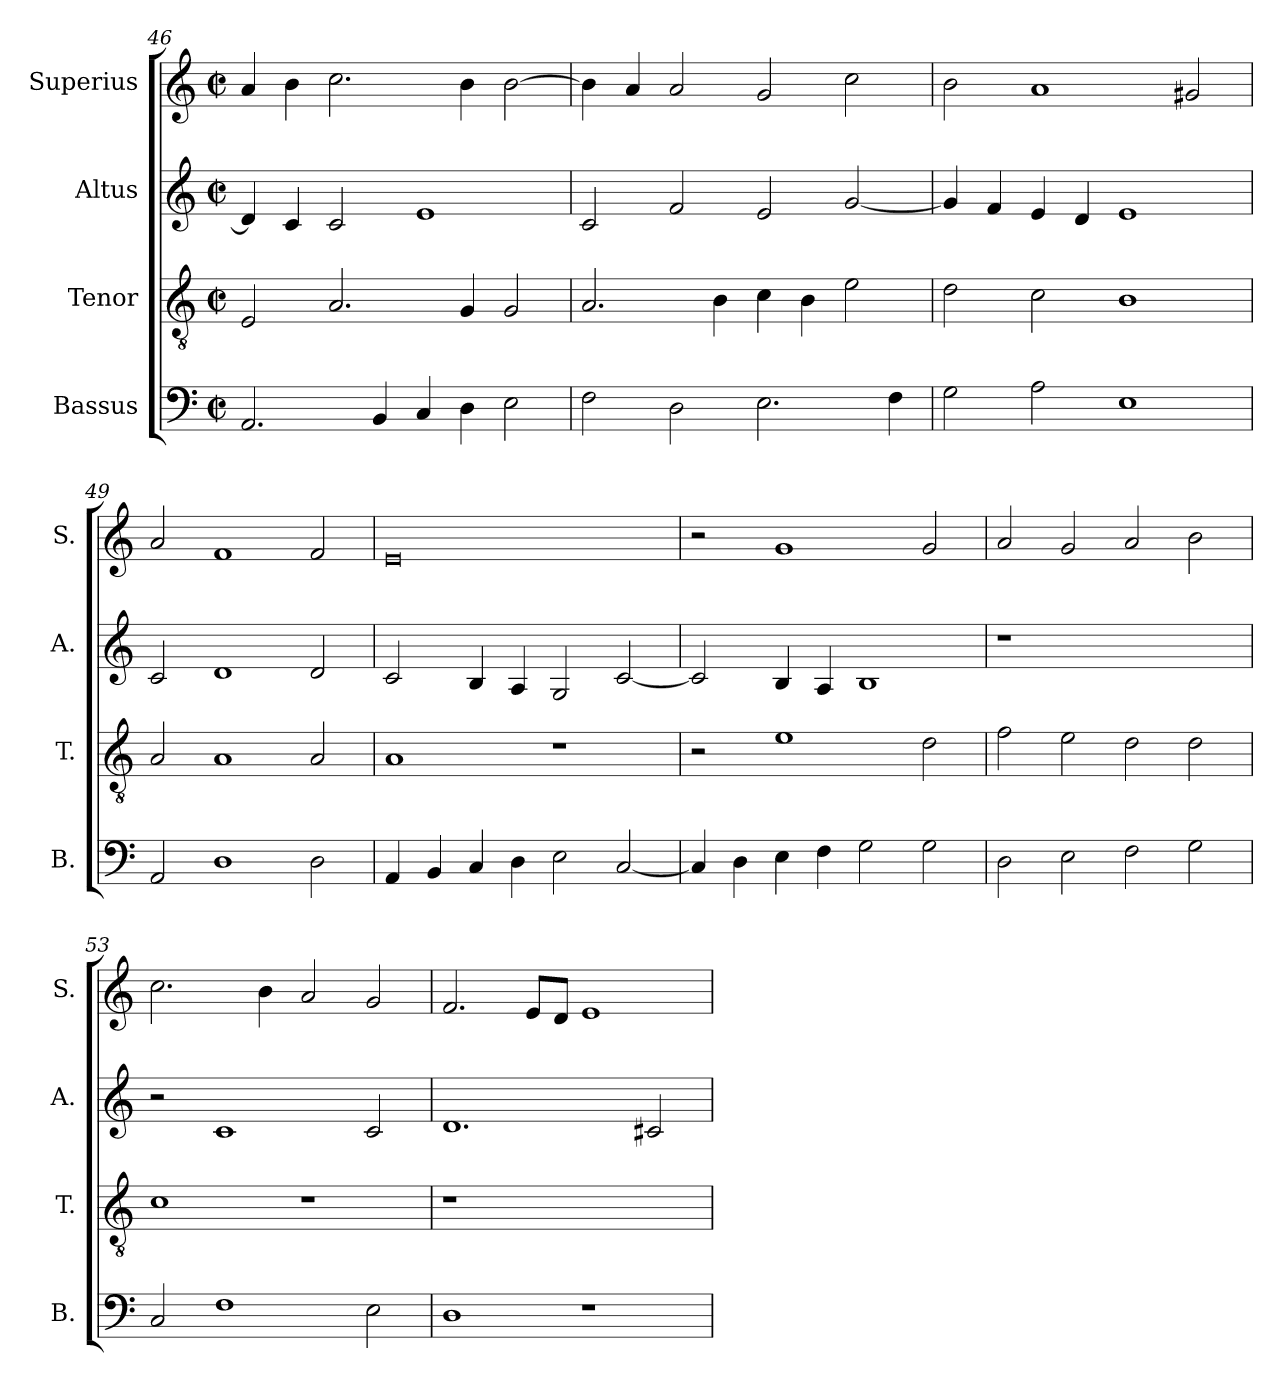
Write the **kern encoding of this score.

**kern	**kern	**kern	**kern
*part4	*part3	*part2	*part1
*staff4	*staff3	*staff2	*staff1
*I"Bassus	*I"Tenor	*I"Altus	*I"Superius
*I'B.	*I'T.	*I'A.	*I'S.
*clefF4	*clefGv2	*clefG2	*clefG2
*	*ITrd7c12	*	*
*k[]	*k[]	*k[]	*k[]
*C:	*C:	*C:	*C:
*M2/2	*M2/2	*M2/2	*M2/2
*met(c|)	*met(c|)	*met(c|)	*met(c|)
=46	=46	=46	=46
2.AAi/	2EEi/	4di/]	4ai/
.	.	4ci/	4bi\
.	2.AAi/	2ci/	2.cci\
4BBi/	.	.	.
4Ci/	.	1ei	.
4Di\	4GGi/	.	4bi\
2Ei\	2GGi/	.	[>2bi\
=47	=47	=47	=47
2Fi\	2.AAi/	2ci/	4bi\]
.	.	.	4ai/
2Di\	.	2fi/	2ai/
.	4BBi\	.	.
2.Ei\	4Ci\	2ei/	2gi/
.	4BBi\	.	.
.	2Ei\	[<2gi/	2cci\
4Fi\	.	.	.
=48	=48	=48	=48
2Gi\	2Di\	4gi/]	2bi\
.	.	4fi/	.
2Ai\	2Ci\	4ei/	1ai
.	.	4di/	.
1Ei	1BBi	1ei	.
.	.	.	2g#Xi/
=49	=49	=49	=49
2AAi/	2AAi/	2ci/	2ai/
1Di	1AAi	1di	1fi
2Di\	2AAi/	2di/	2fi/
!!LO:LB:g=z
=50	=50	=50	=50
4AAi/	1AAi	2ci/	0ei
4BBi/	.	.	.
4Ci/	.	4Bi/	.
4Di\	.	4Ai/	.
2Ei\	1r	2Gi/	.
[<2Ci/	.	[<2ci/	.
=51	=51	=51	=51
4Ci/]	2r	2ci/]	2r
4Di\	.	.	.
4Ei\	1Ei	4Bi/	1gi
4Fi\	.	4Ai/	.
2Gi\	.	1Bi	.
2Gi\	2Di\	.	2gi/
=52	=52	=52	=52
!	!	!LO:N:vis=1	!
2Di\	2Fi\	1r	2ai/
2Ei\	2Ei\	.	2gi/
2Fi\	2Di\	1ryy	2ai/
2Gi\	2Di\	.	2bi\
=53	=53	=53	=53
2Ci/	1Ci	2r	2.cci\
1Fi	.	1ci	.
.	.	.	4bi\
.	1r	.	2ai/
2Ei\	.	2ci/	2gi/
!!LO:PB:g=z
=54	=54	=54	=54
!	!LO:N:vis=1	!	!
1Di	1r	1.di	2.fi/
.	.	.	8ei/L
.	.	.	8di/J
1r	1ryy	.	1ei
.	.	2c#Xi/	.
=	=	=	=
*-	*-	*-	*-
